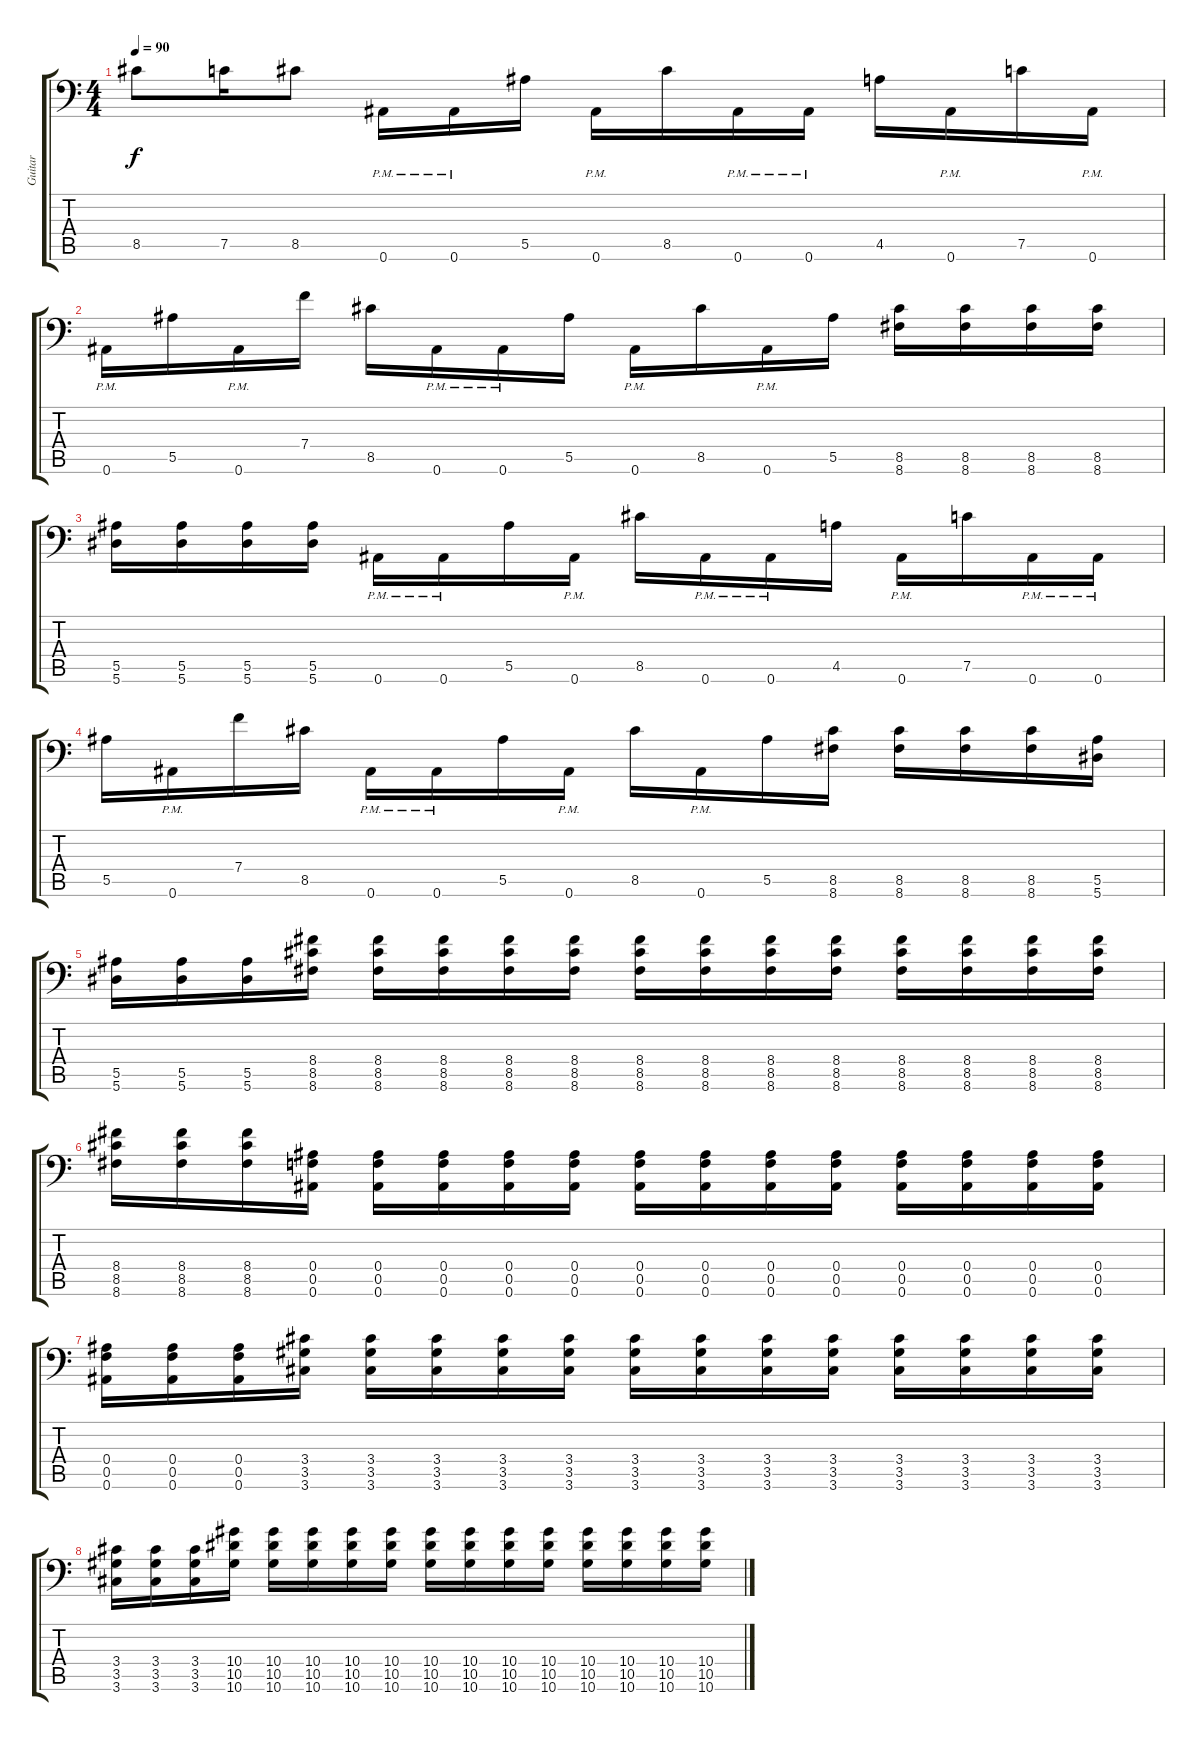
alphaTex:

\track ("Guitar" "Guitar") {instrument distortionguitar}
\staff {score tabs}
\tuning (C4 G3 Eb3 Bb2 F2 Bb1) {hide}
\ts (4 4)
\tempo 90
\clef f4
\ks c
8.5.8{dy f} 7.5.16 8.5.8 0.6{pm}.16 0.6{pm}.16 5.5.16 0.6{pm}.16 8.5.16 0.6{pm}.16 0.6{pm}.16 4.5.16 0.6{pm}.16 7.5.16 0.6{pm}.16 |
0.6{pm}.16 5.5.16 0.6{pm}.16 7.4.16 8.5.16 0.6{pm}.16 0.6{pm}.16 5.5.16 0.6{pm}.16 8.5.16 0.6{pm}.16 5.5.16 (8.5 8.6).16 (8.5 8.6).16 (8.5 8.6).16 (8.5 8.6).16 |
(5.5 5.6).16 (5.5 5.6).16 (5.5 5.6).16 (5.5 5.6).16 0.6{pm}.16 0.6{pm}.16 5.5.16 0.6{pm}.16 8.5.16 0.6{pm}.16 0.6{pm}.16 4.5.16 0.6{pm}.16 7.5.16 0.6{pm}.16 0.6{pm}.16 |
5.5.16 0.6{pm}.16 7.4.16 8.5.16 0.6{pm}.16 0.6{pm}.16 5.5.16 0.6{pm}.16 8.5.16 0.6{pm}.16 5.5.16 (8.5 8.6).16 (8.5 8.6).16 (8.5 8.6).16 (8.5 8.6).16 (5.5 5.6).16 |
(5.5 5.6).16 (5.5 5.6).16 (5.5 5.6).16 (8.4 8.5 8.6).16 (8.4 8.5 8.6).16 (8.4 8.5 8.6).16 (8.4 8.5 8.6).16 (8.4 8.5 8.6).16 (8.4 8.5 8.6).16 (8.4 8.5 8.6).16 (8.4 8.5 8.6).16 (8.4 8.5 8.6).16 (8.4 8.5 8.6).16 (8.4 8.5 8.6).16 (8.4 8.5 8.6).16 (8.4 8.5 8.6).16 |
(8.4 8.5 8.6).16 (8.4 8.5 8.6).16 (8.4 8.5 8.6).16 (0.4 0.5 0.6).16 (0.4 0.5 0.6).16 (0.4 0.5 0.6).16 (0.4 0.5 0.6).16 (0.4 0.5 0.6).16 (0.4 0.5 0.6).16 (0.4 0.5 0.6).16 (0.4 0.5 0.6).16 (0.4 0.5 0.6).16 (0.4 0.5 0.6).16 (0.4 0.5 0.6).16 (0.4 0.5 0.6).16 (0.4 0.5 0.6).16 |
(0.4 0.5 0.6).16 (0.4 0.5 0.6).16 (0.4 0.5 0.6).16 (3.4 3.5 3.6).16 (3.4 3.5 3.6).16 (3.4 3.5 3.6).16 (3.4 3.5 3.6).16 (3.4 3.5 3.6).16 (3.4 3.5 3.6).16 (3.4 3.5 3.6).16 (3.4 3.5 3.6).16 (3.4 3.5 3.6).16 (3.4 3.5 3.6).16 (3.4 3.5 3.6).16 (3.4 3.5 3.6).16 (3.4 3.5 3.6).16 |
(3.4 3.5 3.6).16 (3.4 3.5 3.6).16 (3.4 3.5 3.6).16 (10.4 10.5 10.6).16 (10.4 10.5 10.6).16 (10.4 10.5 10.6).16 (10.4 10.5 10.6).16 (10.4 10.5 10.6).16 (10.4 10.5 10.6).16 (10.4 10.5 10.6).16 (10.4 10.5 10.6).16 (10.4 10.5 10.6).16 (10.4 10.5 10.6).16 (10.4 10.5 10.6).16 (10.4 10.5 10.6).16 (10.4 10.5 10.6).16
